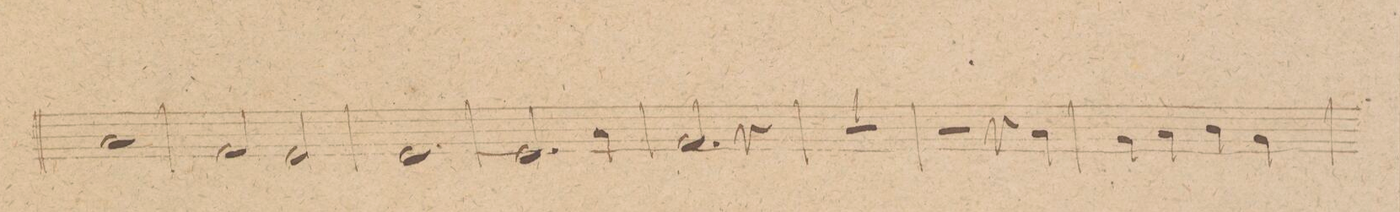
**kern	**dynam
*I"Oboi 2do	*
*clefG2	*
*k[f#c#g#]	*
*met(c)	*
*M4/4	*
1a	.
=59	=59
2f#/	.
2e/	.
=60	=60
[1e	.
=61	=61
2.e/]	.
4a\	.
=62	=62
2.g#/	.
4r	.
=63	=63
1r	.
=64	=64
2r	.
4r	.
4a\	.
=65	=65
4g#\	.
4a\	.
4b\	.
4g#\	.
=66	=66
*-	*-
